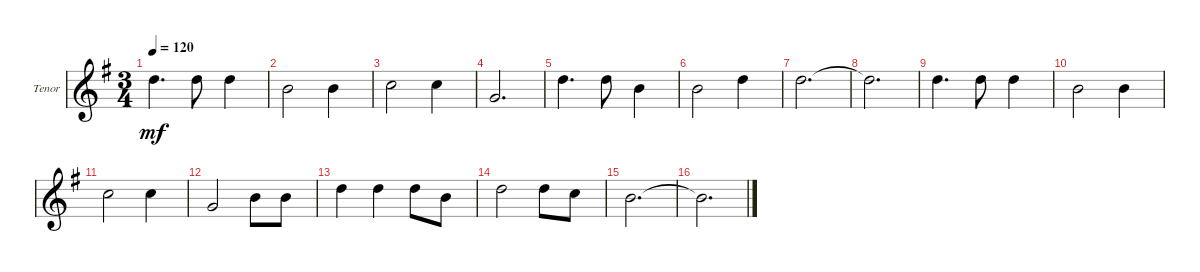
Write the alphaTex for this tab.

\defaultSystemsLayout 4
\bracketExtendMode groupsimilarinstruments
\firstSystemTrackNameOrientation horizontal
\otherSystemsTrackNameOrientation horizontal
\track ("Tenor" "Tenor") {instrument acousticguitarsteel}
\staff {score}
\tuning (E4 B3 G3 D3 A2 E2)
\ts (3 4)
\tempo 120
\clef g2
\scale
0.513944
\ks g
7.3.4{d dy mf instrument acousticguitarsteel} 7.3.8 7.3.4 |
\scale
0.243028 0.2.2 0.2.4 |
\scale
0.243028 5.3.2 5.3.4 |
\scale
0.333333 0.3.2{d} |
\scale
0.333333 7.3.4{d} 7.3.8 0.2.4 |
\scale
0.333333 0.2.2 7.3.4 |
\scale
0.333333 3.2.2{d} |
\scale
0.333333 3.2{t}.2{d} |
\scale
0.333333 7.3.4{d} 7.3.8 7.3.4 |
\scale
0.333333 0.2.2 0.2.4 |
\scale
0.333333 5.3.2 5.3.4 |
\scale
0.333333 0.3.2 0.2.8 0.2.8 |
\scale
0.333333 7.3.4 7.3.4 7.3.8 0.2.8 |
\scale
0.333333 3.2.2 7.3.8 1.2.8 |
\scale
0.333333 0.2.2{d} |
0.2{t}.2{d}
